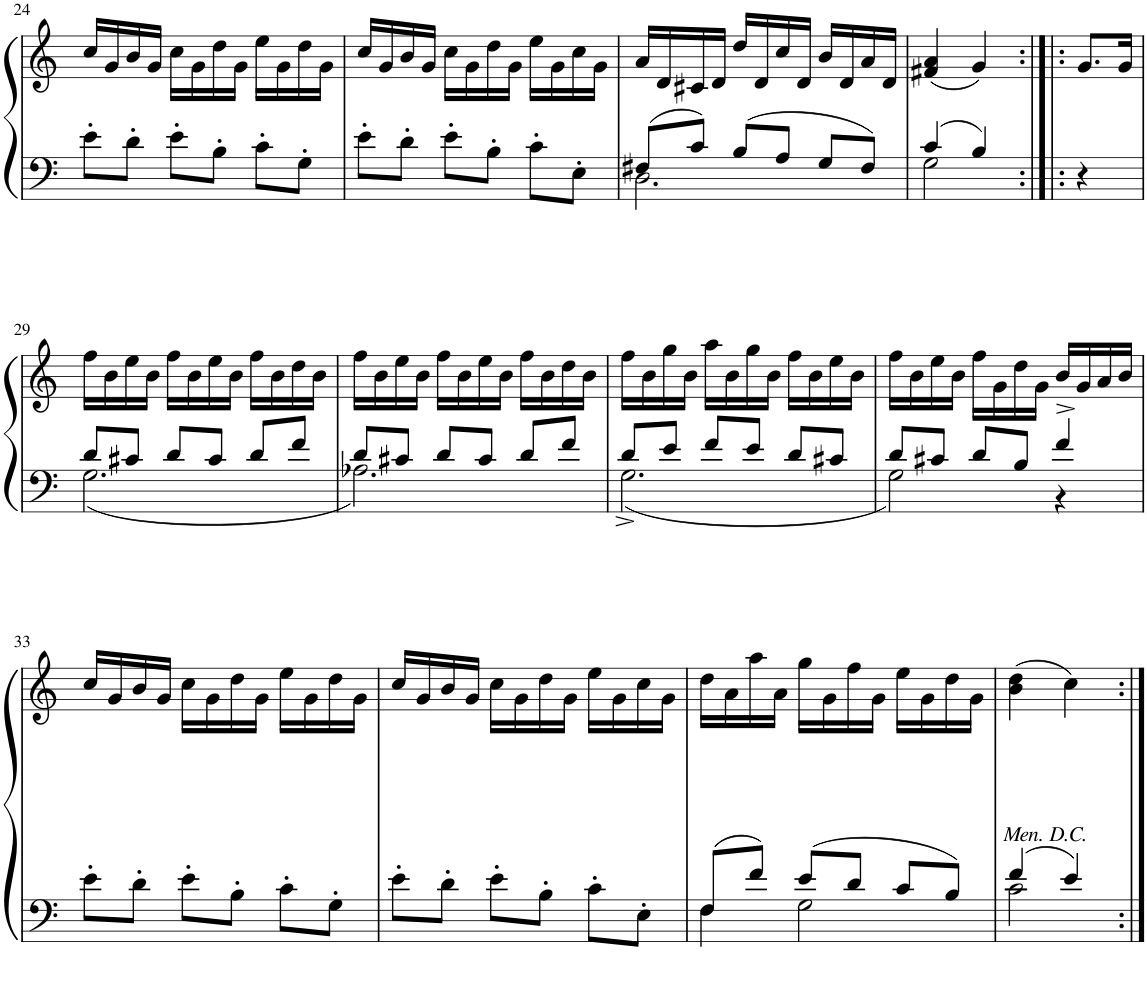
**kern	**kern
*part1	*part1
*staff2	*staff1
*I"Piano	*
*I'Pno.	*
!!LO:PB:g=z
*clefF4	*clefG2
*k[]	*k[]
*M3/4	*M3/4
=24	=24
8e'\L	16cc/LL
.	16g/
8d'\J	16b/
.	16g/JJ
8e'\L	16cc\LL
.	16g\
8B'\J	16dd\
.	16g\JJ
8c'\L	16ee\LL
.	16g\
8G'\J	16dd\
.	16g\JJ
=25	=25
8e'\L	16cc/LL
.	16g/
8d'\J	16b/
.	16g/JJ
8e'\L	16cc\LL
.	16g\
8B'\J	16dd\
.	16g\JJ
8c'\L	16ee\LL
.	16g\
8E'\J	16cc\
.	16g\JJ
=26	=26
*^	*
8F#X/L	2.D\	16a/LL
.	.	16d/
8c/J	.	16c#X/
.	.	16d/JJ
8B/L	.	16dd/LL
.	.	16d/
8A/J	.	16cc/
.	.	16d/JJ
8G/L	.	16b/LL
.	.	16d/
8F#/J	.	16a/
.	.	16d/JJ
=27	=27	=27
4c/	2G\	(4f#X/ 4a/
4B/	.	4g/)
*v	*v	*
=28:|!|:	=28:|!|:
4r	8.g/L
.	16g/Jk
!!LO:LB:g=z
=29	=29
*^	*
8d/L	2.G\	16ff\LL
.	.	16b\
8c#X/J	.	16ee\
.	.	16b\JJ
8d/L	.	16ff\LL
.	.	16b\
8c#/J	.	16ee\
.	.	16b\JJ
8d/L	.	16ff\LL
.	.	16b\
8f/J	.	16dd\
.	.	16b\JJ
=30	=30	=30
8d/L	2.A-X\	16ff\LL
.	.	16b\
8c#X/J	.	16ee\
.	.	16b\JJ
8d/L	.	16ff\LL
.	.	16b\
8c#/J	.	16ee\
.	.	16b\JJ
8d/L	.	16ff\LL
.	.	16b\
8f/J	.	16dd\
.	.	16b\JJ
=31	=31	=31
8d/L	2.G^\	16ff\LL
.	.	16b\
8e/J	.	16gg\
.	.	16b\JJ
8f/L	.	16aa\LL
.	.	16b\
8e/J	.	16gg\
.	.	16b\JJ
8d/L	.	16ff\LL
.	.	16b\
8c#X/J	.	16ee\
.	.	16b\JJ
=32	=32	=32
8d/L	2G\	16ff\LL
.	.	16b\
8c#X/J	.	16ee\
.	.	16b\JJ
8d/L	.	16ff\LL
.	.	16g\
8B/J	.	16dd\
.	.	16g\JJ
4f^/	4r	16b/LL
.	.	16g/
.	.	16a/
.	.	16b/JJ
*v	*v	*
!!LO:LB:g=z
=33	=33
8e'\L	16cc/LL
.	16g/
8d'\J	16b/
.	16g/JJ
8e'\L	16cc\LL
.	16g\
8B'\J	16dd\
.	16g\JJ
8c'\L	16ee\LL
.	16g\
8G'\J	16dd\
.	16g\JJ
=34	=34
8e'\L	16cc/LL
.	16g/
8d'\J	16b/
.	16g/JJ
8e'\L	16cc\LL
.	16g\
8B'\J	16dd\
.	16g\JJ
8c'\L	16ee\LL
.	16g\
8E'\J	16cc\
.	16g\JJ
=35	=35
*^	*
8F/L	4F\	16dd\LL
.	.	16a\
8f/J	.	16aa\
.	.	16a\JJ
8e/L	2G\	16gg\LL
.	.	16g\
8d/J	.	16ff\
.	.	16g\JJ
8c/L	.	16ee\LL
.	.	16g\
8B/J	.	16dd\
.	.	16g\JJ
=36	=36	=36
!	!	!LO:TX:b:i:t=Men. D.C.
4f/	2c\	(4b\ 4dd\
4e/	.	4cc\)
*v	*v	*
=:|!	=:|!
*-	*-
